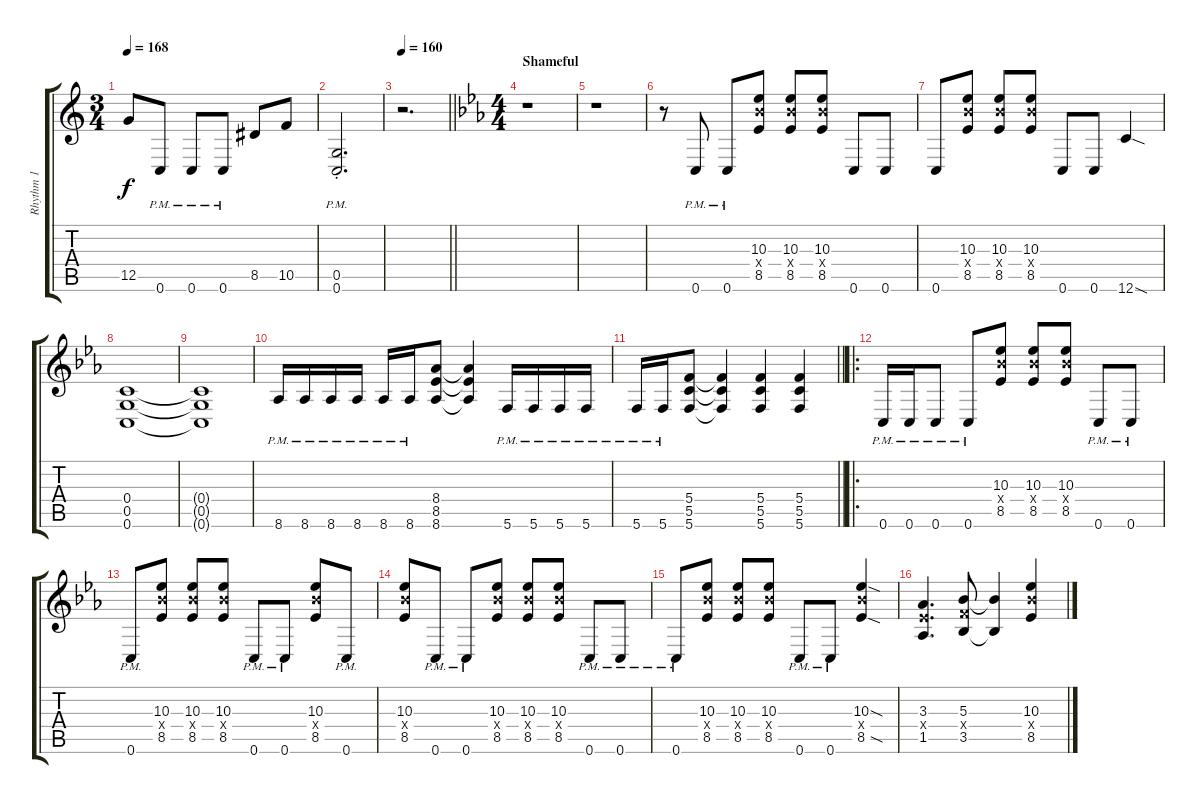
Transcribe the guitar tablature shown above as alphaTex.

\track ("Rhythm 1" "Rhythm 1") {instrument distortionguitar}
\staff {score tabs}
\tuning (D4 A3 F3 C3 G2 C2) {hide}
\ts (3 4)
\tempo 168
\clef g2
\ks c
12.5.8{dy f} 0.6{pm}.8 0.6{pm}.8 0.6{pm}.8 8.5.8 10.5.8 |
(0.5{pm st} 0.6{pm st}).2{d} |
\tempo 160
\barLineRight lightlight
r.2{d} |
\ts (4 4)
\section ("" "Shameful")
\ks eb
r.1 |
r.1 |
r.8 0.6{pm}.8 0.6{pm}.8 (10.3 10.4{x} 8.5).8 (10.3 10.4{x} 8.5).8 (10.3 10.4{x} 8.5).8 0.6.8 0.6.8 |
0.6.8 (10.3 10.4{x} 8.5).8 (10.3 10.4{x} 8.5).8 (10.3 10.4{x} 8.5).8 0.6.8 0.6.8 12.6{sod}.4 |
(0.4 0.5 0.6).1 |
(0.4{t} 0.5{t} 0.6{t}).1 |
8.6{pm}.16 8.6{pm}.16 8.6{pm}.16 8.6{pm}.16 8.6{pm}.16 8.6{pm}.16 (8.4 8.5 8.6).8 (8.4{t} 8.5{t} 8.6{t}).4 5.6{pm}.16 5.6{pm}.16 5.6{pm}.16 5.6{pm}.16 |
\barLineRight lightlight
5.6{pm}.16 5.6{pm}.16 (5.4 5.5 5.6).8 (5.4{t} 5.5{t} 5.6{t}).4 (5.4 5.5 5.6).4 (5.4 5.5 5.6).4 |
\ro
0.6{pm}.16 0.6{pm}.16 0.6{pm}.8 0.6{pm}.8 (10.3 10.4{x} 8.5).8 (10.3 10.4{x} 8.5).8 (10.3 10.4{x} 8.5).8 0.6{pm}.8 0.6{pm}.8 |
0.6{pm}.8 (10.3 10.4{x} 8.5).8 (10.3 10.4{x} 8.5).8 (10.3 10.4{x} 8.5).8 0.6{pm}.8 0.6{pm}.8 (10.3 10.4{x} 8.5).8 0.6{pm}.8 |
(10.3 10.4{x} 8.5).8 0.6{pm}.8 0.6{pm}.8 (10.3 10.4{x} 8.5).8 (10.3 10.4{x} 8.5).8 (10.3 10.4{x} 8.5).8 0.6{pm}.8 0.6{pm}.8 |
0.6{pm}.8 (10.3 10.4{x} 8.5).8 (10.3 10.4{x} 8.5).8 (10.3 10.4{x} 8.5).8 0.6{pm}.8 0.6{pm}.8 (10.3{sod} 10.4{x} 8.5{sod}).4 |
(3.3 3.4{x} 1.5).4{d} (5.3 5.4{x} 3.5).8 (5.3{t} 3.5{t}).4 (10.3 10.4{x} 8.5).4
